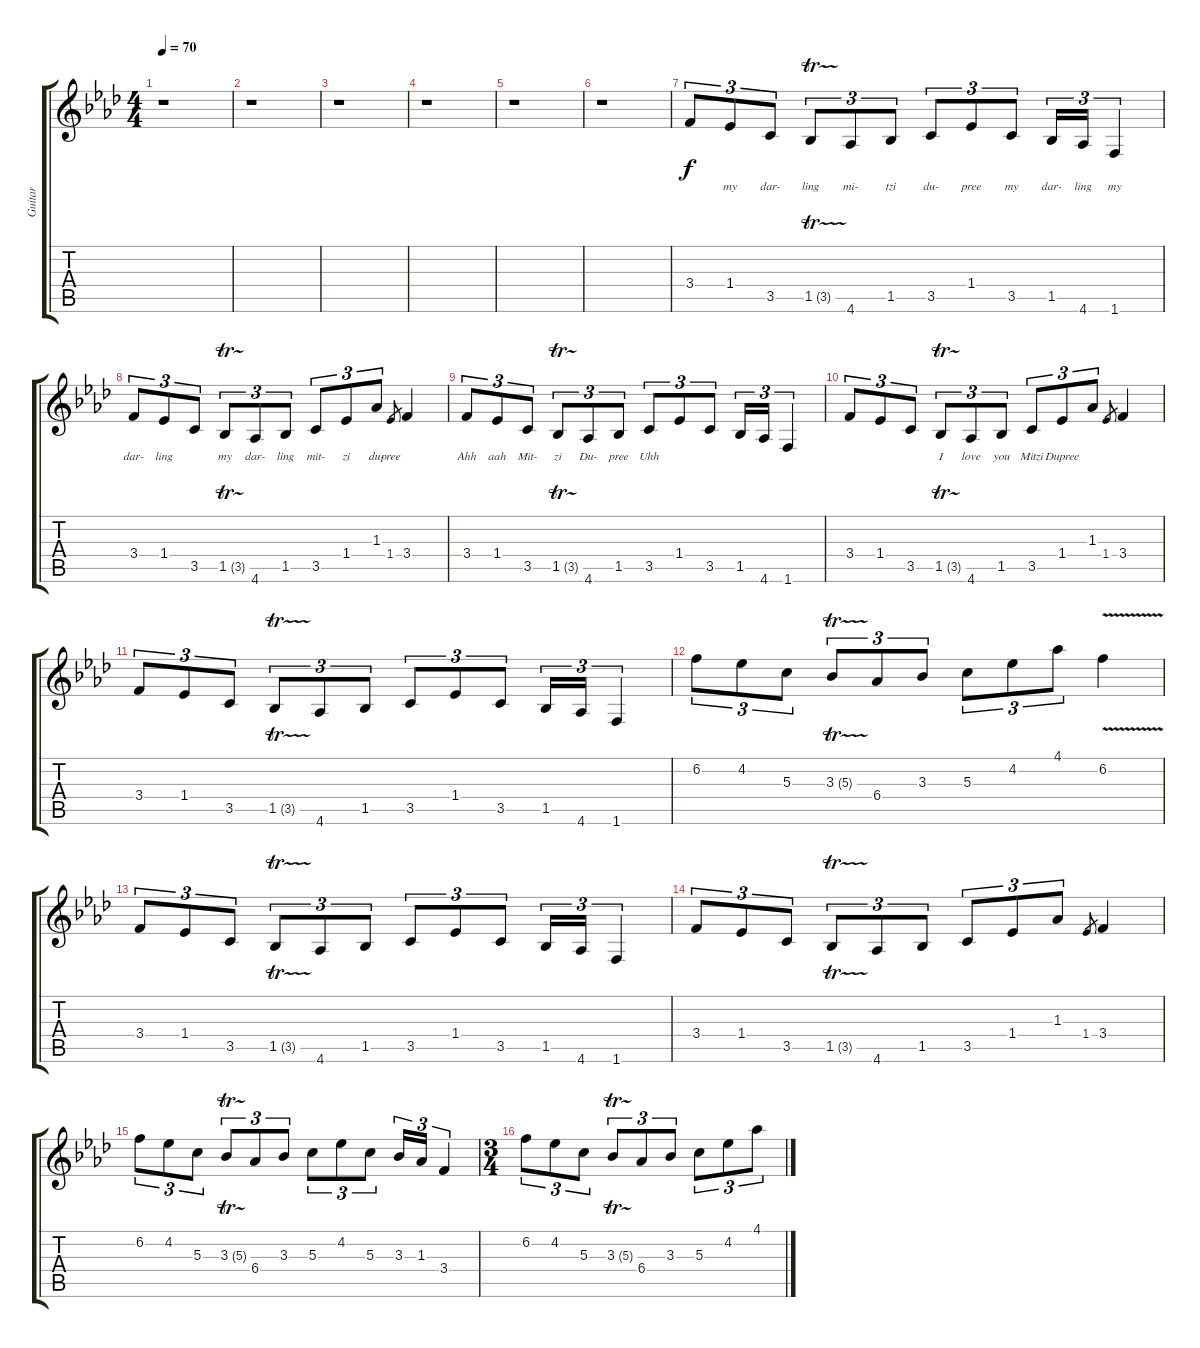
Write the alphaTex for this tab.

\track ("Guitar" "Guitar") {instrument overdrivenguitar}
\staff {score tabs}
\tuning (E4 B3 G3 D3 A2 E2) {hide}
\ts (4 4)
\tempo 70
\clef g2
\ks fminor
r.1{dy f} |
r.1 |
r.1 |
r.1 |
r.1 |
r.1 |
3.4.8{tu (3 2) lyrics (0 "") lyrics (1 "") lyrics (2 "") lyrics (3 "") lyrics (4 "")} 1.4.8{tu (3 2) lyrics (0 "my") lyrics (1 "") lyrics (2 "") lyrics (3 "") lyrics (4 "")} 3.5.8{tu (3 2) lyrics (0 "dar-") lyrics (1 "") lyrics (2 "") lyrics (3 "") lyrics (4 "")} 1.5{tr (3 32)}.8{tu (3 2) lyrics (0 "ling") lyrics (1 "") lyrics (2 "") lyrics (3 "") lyrics (4 "")} 4.6.8{tu (3 2) lyrics (0 "mi-") lyrics (1 "") lyrics (2 "") lyrics (3 "") lyrics (4 "")} 1.5.8{tu (3 2) lyrics (0 "tzi") lyrics (1 "") lyrics (2 "") lyrics (3 "") lyrics (4 "")} 3.5.8{tu (3 2) lyrics (0 "du-") lyrics (1 "") lyrics (2 "") lyrics (3 "") lyrics (4 "")} 1.4.8{tu (3 2) lyrics (0 "pree") lyrics (1 "") lyrics (2 "") lyrics (3 "") lyrics (4 "")} 3.5.8{tu (3 2) lyrics (0 "my") lyrics (1 "") lyrics (2 "") lyrics (3 "") lyrics (4 "")} 1.5.16{tu (3 2) lyrics (0 "dar-") lyrics (1 "") lyrics (2 "") lyrics (3 "") lyrics (4 "")} 4.6.16{tu (3 2) lyrics (0 "ling") lyrics (1 "") lyrics (2 "") lyrics (3 "") lyrics (4 "")} 1.6.4{tu (3 2) lyrics (0 "my") lyrics (1 "") lyrics (2 "") lyrics (3 "") lyrics (4 "")} |
3.4.8{tu (3 2) lyrics (0 "dar-") lyrics (1 "") lyrics (2 "") lyrics (3 "") lyrics (4 "")} 1.4.8{tu (3 2) lyrics (0 "ling") lyrics (1 "") lyrics (2 "") lyrics (3 "") lyrics (4 "")} 3.5.8{tu (3 2) lyrics (0 "") lyrics (1 "") lyrics (2 "") lyrics (3 "") lyrics (4 "")} 1.5{tr (3 32)}.8{tu (3 2) lyrics (0 "my") lyrics (1 "") lyrics (2 "") lyrics (3 "") lyrics (4 "")} 4.6.8{tu (3 2) lyrics (0 "dar-") lyrics (1 "") lyrics (2 "") lyrics (3 "") lyrics (4 "")} 1.5.8{tu (3 2) lyrics (0 "ling") lyrics (1 "") lyrics (2 "") lyrics (3 "") lyrics (4 "")} 3.5.8{tu (3 2) lyrics (0 "mit-") lyrics (1 "") lyrics (2 "") lyrics (3 "") lyrics (4 "")} 1.4.8{tu (3 2) lyrics (0 "zi") lyrics (1 "") lyrics (2 "") lyrics (3 "") lyrics (4 "")} 1.3.8{tu (3 2) lyrics (0 "du-") lyrics (1 "") lyrics (2 "") lyrics (3 "") lyrics (4 "")} 1.4.8{lyrics (0 "pree") lyrics (1 "") lyrics (2 "") lyrics (3 "") lyrics (4 "") gr} 3.4.4{lyrics (0 "") lyrics (1 "") lyrics (2 "") lyrics (3 "") lyrics (4 "")} |
3.4.8{tu (3 2) lyrics (0 "Ahh") lyrics (1 "") lyrics (2 "") lyrics (3 "") lyrics (4 "")} 1.4.8{tu (3 2) lyrics (0 "aah") lyrics (1 "") lyrics (2 "") lyrics (3 "") lyrics (4 "")} 3.5.8{tu (3 2) lyrics (0 "Mit-") lyrics (1 "") lyrics (2 "") lyrics (3 "") lyrics (4 "")} 1.5{tr (3 32)}.8{tu (3 2) lyrics (0 "zi") lyrics (1 "") lyrics (2 "") lyrics (3 "") lyrics (4 "")} 4.6.8{tu (3 2) lyrics (0 "Du-") lyrics (1 "") lyrics (2 "") lyrics (3 "") lyrics (4 "")} 1.5.8{tu (3 2) lyrics (0 "pree") lyrics (1 "") lyrics (2 "") lyrics (3 "") lyrics (4 "")} 3.5.8{tu (3 2) lyrics (0 "Uhh") lyrics (1 "") lyrics (2 "") lyrics (3 "") lyrics (4 "")} 1.4.8{tu (3 2) lyrics (0 "") lyrics (1 "") lyrics (2 "") lyrics (3 "") lyrics (4 "")} 3.5.8{tu (3 2) lyrics (0 "") lyrics (1 "") lyrics (2 "") lyrics (3 "") lyrics (4 "")} 1.5.16{tu (3 2) lyrics (0 "") lyrics (1 "") lyrics (2 "") lyrics (3 "") lyrics (4 "")} 4.6.16{tu (3 2) lyrics (0 "") lyrics (1 "") lyrics (2 "") lyrics (3 "") lyrics (4 "")} 1.6.4{tu (3 2) lyrics (0 "") lyrics (1 "") lyrics (2 "") lyrics (3 "") lyrics (4 "")} |
3.4.8{tu (3 2) lyrics (0 "") lyrics (1 "") lyrics (2 "") lyrics (3 "") lyrics (4 "")} 1.4.8{tu (3 2) lyrics (0 "") lyrics (1 "") lyrics (2 "") lyrics (3 "") lyrics (4 "")} 3.5.8{tu (3 2) lyrics (0 "") lyrics (1 "") lyrics (2 "") lyrics (3 "") lyrics (4 "")} 1.5{tr (3 32)}.8{tu (3 2) lyrics (0 "I") lyrics (1 "") lyrics (2 "") lyrics (3 "") lyrics (4 "")} 4.6.8{tu (3 2) lyrics (0 "love") lyrics (1 "") lyrics (2 "") lyrics (3 "") lyrics (4 "")} 1.5.8{tu (3 2) lyrics (0 "you") lyrics (1 "") lyrics (2 "") lyrics (3 "") lyrics (4 "")} 3.5.8{tu (3 2) lyrics (0 "Mitzi") lyrics (1 "") lyrics (2 "") lyrics (3 "") lyrics (4 "")} 1.4.8{tu (3 2) lyrics (0 "Dupree") lyrics (1 "") lyrics (2 "") lyrics (3 "") lyrics (4 "")} 1.3.8{tu (3 2)} 1.4.8{gr} 3.4.4 |
3.4.8{tu (3 2)} 1.4.8{tu (3 2)} 3.5.8{tu (3 2)} 1.5{tr (3 32)}.8{tu (3 2)} 4.6.8{tu (3 2)} 1.5.8{tu (3 2)} 3.5.8{tu (3 2)} 1.4.8{tu (3 2)} 3.5.8{tu (3 2)} 1.5.16{tu (3 2)} 4.6.16{tu (3 2)} 1.6.4{tu (3 2)} |
6.2.8{tu (3 2)} 4.2.8{tu (3 2)} 5.3.8{tu (3 2)} 3.3{tr (5 32)}.8{tu (3 2)} 6.4.8{tu (3 2)} 3.3.8{tu (3 2)} 5.3.8{tu (3 2)} 4.2.8{tu (3 2)} 4.1.8{tu (3 2)} 6.2{v}.4 |
3.4.8{tu (3 2)} 1.4.8{tu (3 2)} 3.5.8{tu (3 2)} 1.5{tr (3 32)}.8{tu (3 2)} 4.6.8{tu (3 2)} 1.5.8{tu (3 2)} 3.5.8{tu (3 2)} 1.4.8{tu (3 2)} 3.5.8{tu (3 2)} 1.5.16{tu (3 2)} 4.6.16{tu (3 2)} 1.6.4{tu (3 2)} |
3.4.8{tu (3 2)} 1.4.8{tu (3 2)} 3.5.8{tu (3 2)} 1.5{tr (3 32)}.8{tu (3 2)} 4.6.8{tu (3 2)} 1.5.8{tu (3 2)} 3.5.8{tu (3 2)} 1.4.8{tu (3 2)} 1.3.8{tu (3 2)} 1.4.8{gr} 3.4.4 |
6.2.8{tu (3 2)} 4.2.8{tu (3 2)} 5.3.8{tu (3 2)} 3.3{tr (5 32)}.8{tu (3 2)} 6.4.8{tu (3 2)} 3.3.8{tu (3 2)} 5.3.8{tu (3 2)} 4.2.8{tu (3 2)} 5.3.8{tu (3 2)} 3.3.16{tu (3 2)} 1.3.16{tu (3 2)} 3.4.4{tu (3 2)} |
\ts (3 4)
6.2.8{tu (3 2)} 4.2.8{tu (3 2)} 5.3.8{tu (3 2)} 3.3{tr (5 32)}.8{tu (3 2)} 6.4.8{tu (3 2)} 3.3.8{tu (3 2)} 5.3.8{tu (3 2)} 4.2.8{tu (3 2)} 4.1.8{tu (3 2) volume 0}
